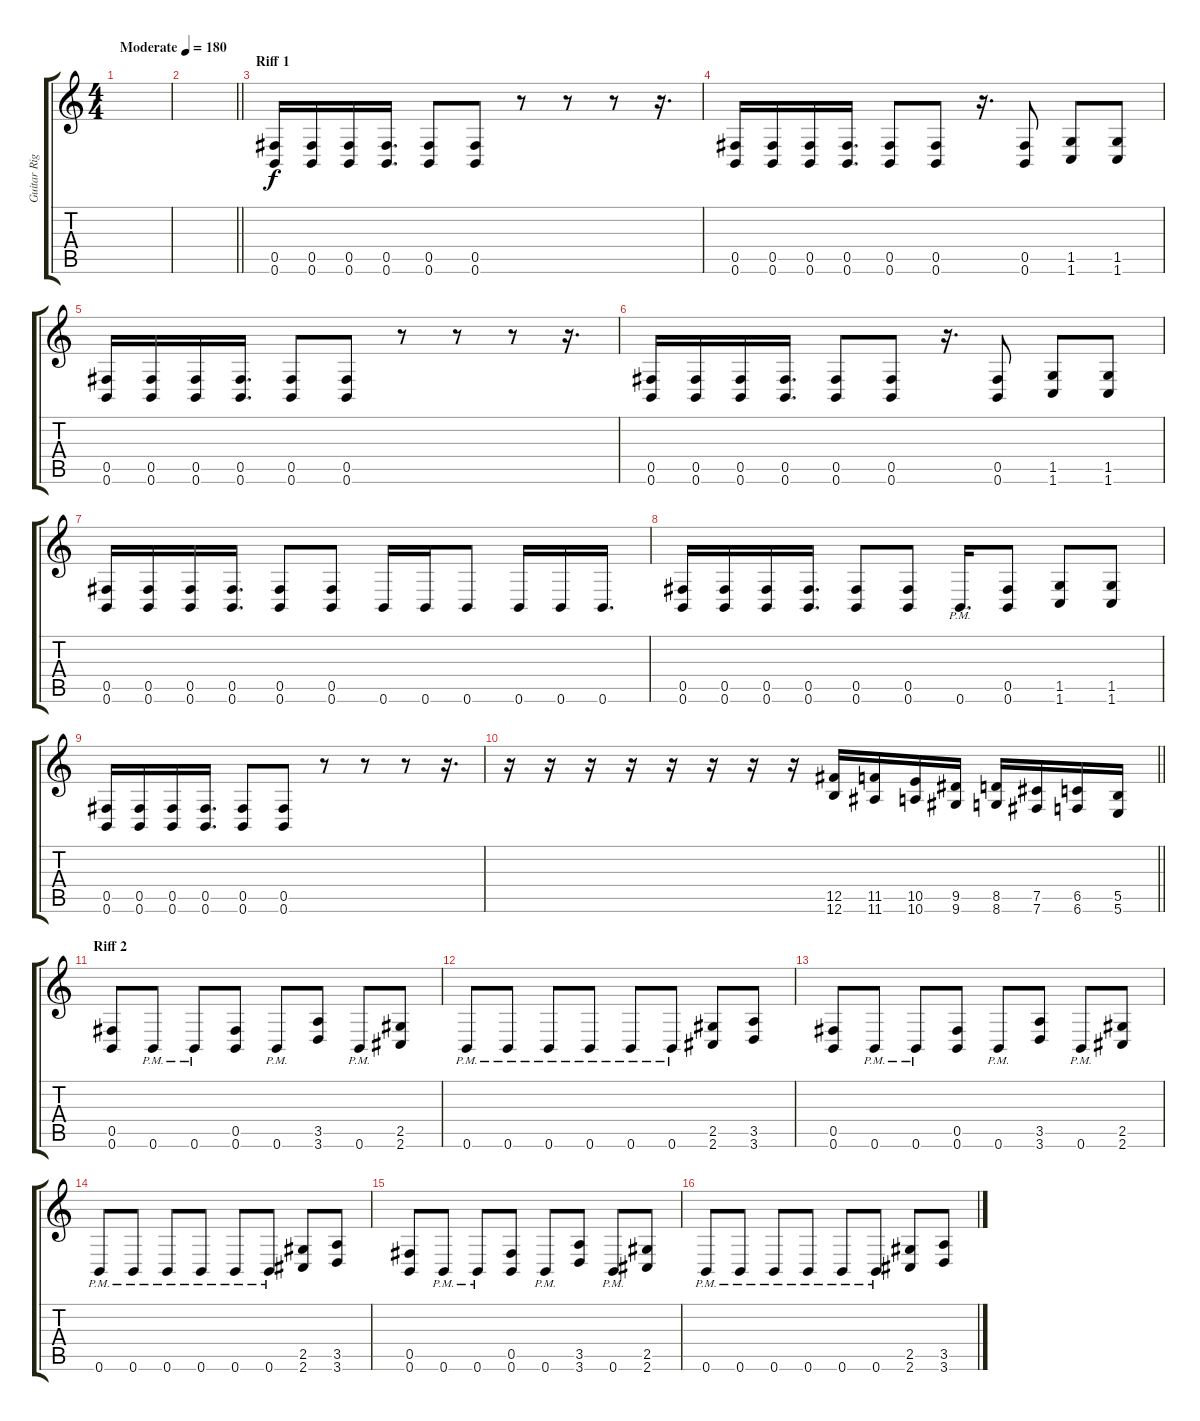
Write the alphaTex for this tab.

\track ("Guitar Right" "Guitar Rig") {instrument distortionguitar}
\staff {score tabs}
\tuning (Db4 Ab3 E3 B2 Gb2 B1) {hide}
\ts (4 4)
\tempo (180 "Moderate")
\clef g2
\ks c
|
\barLineRight lightlight
|
\section ("" "Riff 1")
(0.5 0.6).16 (0.5 0.6).16 (0.5 0.6).16 (0.5 0.6).16{d} (0.5 0.6).8 (0.5 0.6).8 r.8 r.8 r.8 r.16{d} |
(0.5 0.6).16 (0.5 0.6).16 (0.5 0.6).16 (0.5 0.6).16{d} (0.5 0.6).8 (0.5 0.6).8 r.16{d} (0.5 0.6).8 (1.5 1.6).8 (1.5 1.6).8 |
(0.5 0.6).16 (0.5 0.6).16 (0.5 0.6).16 (0.5 0.6).16{d} (0.5 0.6).8 (0.5 0.6).8 r.8 r.8 r.8 r.16{d} |
(0.5 0.6).16 (0.5 0.6).16 (0.5 0.6).16 (0.5 0.6).16{d} (0.5 0.6).8 (0.5 0.6).8 r.16{d} (0.5 0.6).8 (1.5 1.6).8 (1.5 1.6).8 |
(0.5 0.6).16 (0.5 0.6).16 (0.5 0.6).16 (0.5 0.6).16{d} (0.5 0.6).8 (0.5 0.6).8 0.6.16 0.6.16 0.6.8 0.6.16 0.6.16 0.6.16{d} |
(0.5 0.6).16 (0.5 0.6).16 (0.5 0.6).16 (0.5 0.6).16{d} (0.5 0.6).8 (0.5 0.6).8 0.6{pm}.16{d} (0.5 0.6).8 (1.5 1.6).8 (1.5 1.6).8 |
(0.5 0.6).16 (0.5 0.6).16 (0.5 0.6).16 (0.5 0.6).16{d} (0.5 0.6).8 (0.5 0.6).8 r.8 r.8 r.8 r.16{d} |
\barLineRight lightlight
r.16 r.16 r.16 r.16 r.16 r.16 r.16 r.16 (12.5 12.6).16 (11.5 11.6).16 (10.5 10.6).16 (9.5 9.6).16 (8.5 8.6).16 (7.5 7.6).16 (6.5 6.6).16 (5.5 5.6).16 |
\section ("" "Riff 2")
(0.5 0.6).8 0.6{pm}.8 0.6{pm}.8 (0.5 0.6).8 0.6{pm}.8 (3.5 3.6).8 0.6{pm}.8 (2.5 2.6).8 |
0.6{pm}.8 0.6{pm}.8 0.6{pm}.8 0.6{pm}.8 0.6{pm}.8 0.6{pm}.8 (2.5 2.6).8 (3.5 3.6).8 |
(0.5 0.6).8 0.6{pm}.8 0.6{pm}.8 (0.5 0.6).8 0.6{pm}.8 (3.5 3.6).8 0.6{pm}.8 (2.5 2.6).8 |
0.6{pm}.8 0.6{pm}.8 0.6{pm}.8 0.6{pm}.8 0.6{pm}.8 0.6{pm}.8 (2.5 2.6).8 (3.5 3.6).8 |
(0.5 0.6).8 0.6{pm}.8 0.6{pm}.8 (0.5 0.6).8 0.6{pm}.8 (3.5 3.6).8 0.6{pm}.8 (2.5 2.6).8 |
0.6{pm}.8 0.6{pm}.8 0.6{pm}.8 0.6{pm}.8 0.6{pm}.8 0.6{pm}.8 (2.5 2.6).8 (3.5 3.6).8
